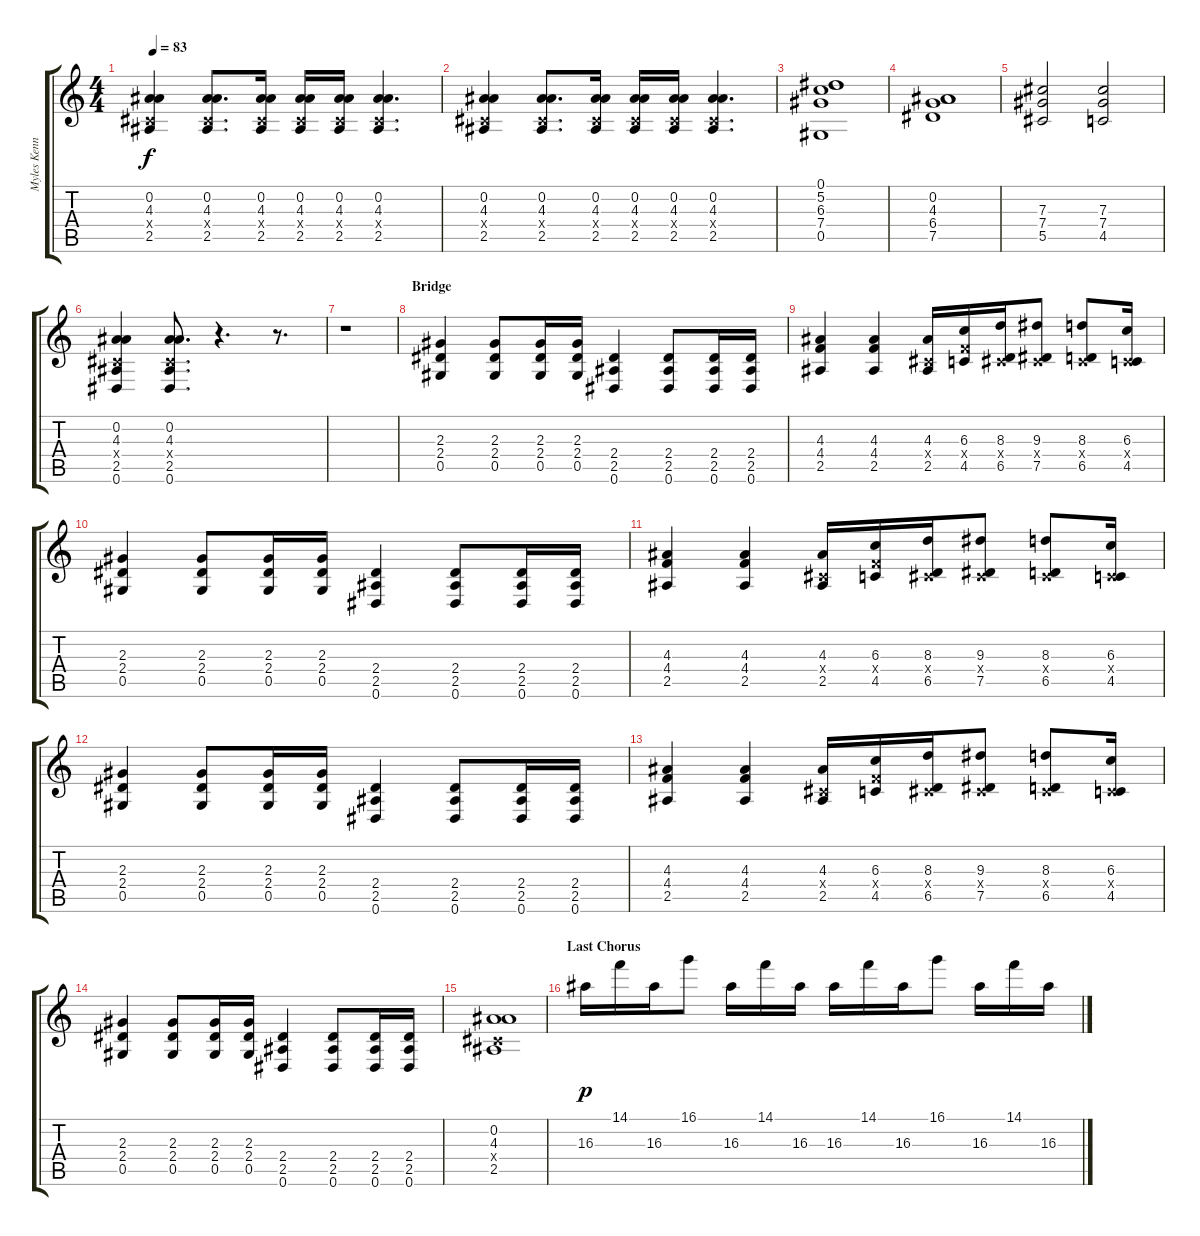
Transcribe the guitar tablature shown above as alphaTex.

\track ("Myles Kennedy" "Myles Kenn") {instrument electricguitarclean}
\staff {score tabs}
\tuning (Eb4 Bb3 Gb3 Db3 Ab2 Eb2) {hide}
\ts (4 4)
\tempo 83
\clef g2
\ks c
(0.2 4.3 0.4{x} 2.5).4{dy f} (0.2 4.3 0.4{x} 2.5).8{d} (0.2 4.3 0.4{x} 2.5).16 (0.2 4.3 0.4{x} 2.5).16 (0.2 4.3 0.4{x} 2.5).16 (0.2 4.3 0.4{x} 2.5).4{d} |
(0.2 4.3 0.4{x} 2.5).4 (0.2 4.3 0.4{x} 2.5).8{d} (0.2 4.3 0.4{x} 2.5).16 (0.2 4.3 0.4{x} 2.5).16 (0.2 4.3 0.4{x} 2.5).16 (0.2 4.3 0.4{x} 2.5).4{d} |
(0.1 5.2 6.3 7.4 0.5).1 |
(0.2 4.3 6.4 7.5).1 |
(7.3 7.4 5.5).2 (7.3 7.4 4.5).2 |
(0.2 4.3 0.4{x} 2.5 0.6).4 (0.2 4.3 0.4{x} 2.5 0.6).8{d} r.4{d} r.8{d} |
r.1 |
\section ("" "Bridge")
(2.3 2.4 0.5).4 (2.3 2.4 0.5).8 (2.3 2.4 0.5).16 (2.3 2.4 0.5).16 (2.4 2.5 0.6).4 (2.4 2.5 0.6).8 (2.4 2.5 0.6).16 (2.4 2.5 0.6).16 |
(4.3 4.4 2.5).4 (4.3 4.4 2.5).4 (4.3 0.4{x} 2.5).16 (6.3 4.4{x} 4.5).16 (8.3 0.4{x} 6.5).16 (9.3 0.4{x} 7.5).8 (8.3 0.4{x} 6.5).8 (6.3 0.4{x} 4.5).16 |
(2.3 2.4 0.5).4 (2.3 2.4 0.5).8 (2.3 2.4 0.5).16 (2.3 2.4 0.5).16 (2.4 2.5 0.6).4 (2.4 2.5 0.6).8 (2.4 2.5 0.6).16 (2.4 2.5 0.6).16 |
(4.3 4.4 2.5).4 (4.3 4.4 2.5).4 (4.3 0.4{x} 2.5).16 (6.3 4.4{x} 4.5).16 (8.3 0.4{x} 6.5).16 (9.3 0.4{x} 7.5).8 (8.3 0.4{x} 6.5).8 (6.3 0.4{x} 4.5).16 |
(2.3 2.4 0.5).4 (2.3 2.4 0.5).8 (2.3 2.4 0.5).16 (2.3 2.4 0.5).16 (2.4 2.5 0.6).4 (2.4 2.5 0.6).8 (2.4 2.5 0.6).16 (2.4 2.5 0.6).16 |
(4.3 4.4 2.5).4 (4.3 4.4 2.5).4 (4.3 0.4{x} 2.5).16 (6.3 4.4{x} 4.5).16 (8.3 0.4{x} 6.5).16 (9.3 0.4{x} 7.5).8 (8.3 0.4{x} 6.5).8 (6.3 0.4{x} 4.5).16 |
(2.3 2.4 0.5).4 (2.3 2.4 0.5).8 (2.3 2.4 0.5).16 (2.3 2.4 0.5).16 (2.4 2.5 0.6).4 (2.4 2.5 0.6).8 (2.4 2.5 0.6).16 (2.4 2.5 0.6).16 |
(0.2 4.3 0.4{x} 2.5).1 |
\section ("" "Last Chorus")
16.3.16{dy p} 14.1.16 16.3.16 16.1.8 16.3.16 14.1.16 16.3.16 16.3.16 14.1.16 16.3.16 16.1.8 16.3.16 14.1.16 16.3.16
